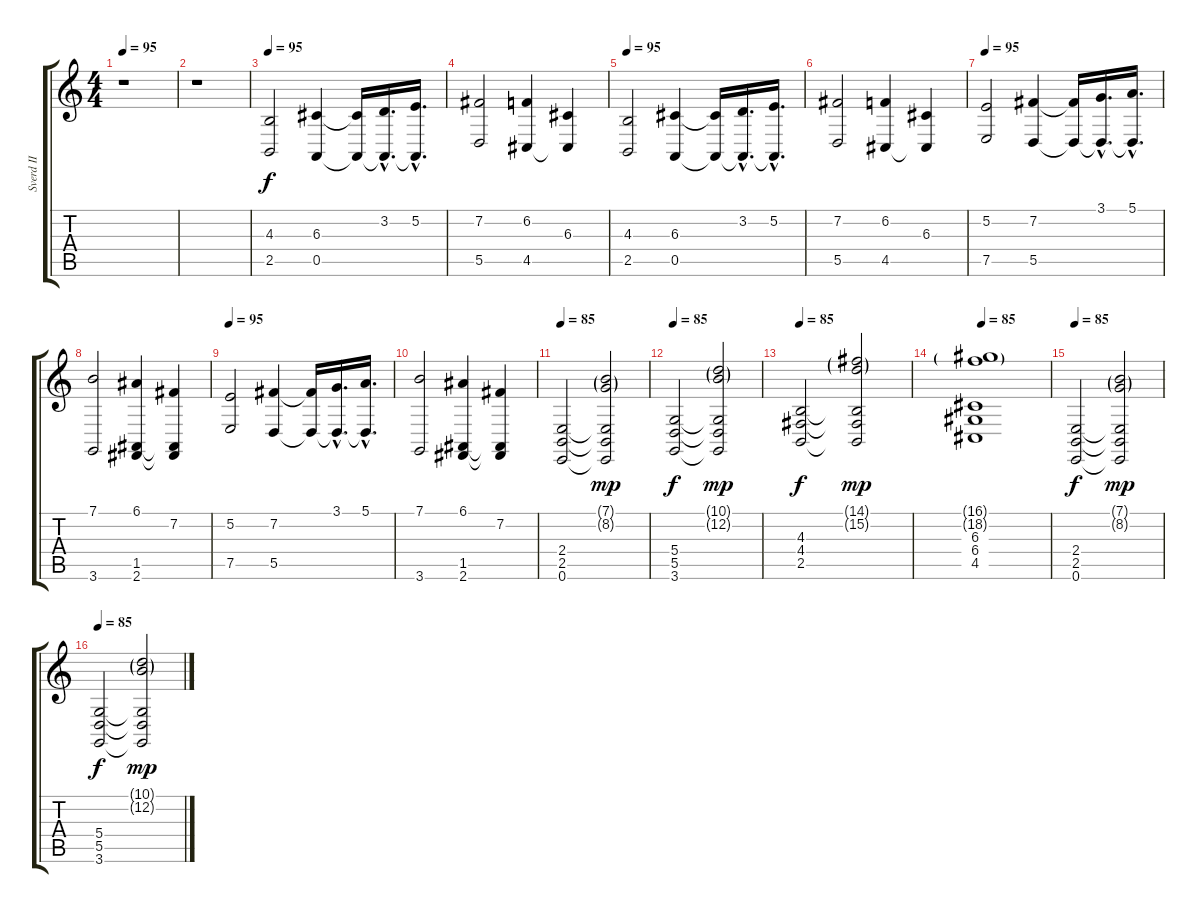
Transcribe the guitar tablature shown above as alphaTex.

\track ("Sverd II" "Sverd II") {instrument stringensemble1}
\staff {score tabs}
\tuning (E4 B3 G3 D3 A2 E2) {hide}
\ts (4 4)
\tempo 95
\tempo 100
\tempo 95
\clef g2
\ks c
r.1{dy f instrument stringensemble1} |
r.1 |
\tempo 95
(4.3 2.5).2 (6.3 0.5).4 (6.3{t} 0.5{t}).16 (3.2{hac} 0.5{hac t}).16{d} (5.2{hac} 0.5{hac t}).16{d} |
(7.2 5.5).2 (6.2 4.5).4 (6.3 4.5{t}).4 |
\tempo 95
(4.3 2.5).2 (6.3 0.5).4 (6.3{t} 0.5{t}).16 (3.2{hac} 0.5{hac t}).16{d} (5.2{hac} 0.5{hac t}).16{d} |
(7.2 5.5).2 (6.2 4.5).4 (6.3 4.5{t}).4 |
\tempo 95
(5.2 7.5).2 (7.2 5.5).4 (7.2{t} 5.5{t}).16 (3.1{hac} 5.5{hac t}).16{d} (5.1{hac} 5.5{hac t}).16{d} |
(7.1 3.6).2 (6.1 1.5 2.6).4 (7.2 1.5{t} 2.6{t}).4 |
\tempo 95
(5.2 7.5).2 (7.2 5.5).4 (7.2{t} 5.5{t}).16 (3.1{hac} 5.5{hac t}).16{d} (5.1{hac} 5.5{hac t}).16{d} |
(7.1 3.6).2 (6.1 1.5 2.6).4 (7.2 1.5{t} 2.6{t}).4 |
\tempo 85
(2.4 2.5 0.6).2{volume 12} (7.1{g} 8.2{g} 2.4{t} 2.5{t} 0.6{t}).2{dy mp} |
\tempo 85
(5.4 5.5 3.6).2{dy f} (10.1{g} 12.2{g} 5.4{t} 5.5{t} 3.6{t}).2{dy mp} |
\tempo 85
(4.3 4.4 2.5).2{dy f} (14.1{g} 15.2{g} 4.3{t} 4.4{t} 2.5{t}).2{dy mp} |
\tempo 85
(16.1{g} 18.2{g} 6.3 6.4 4.5).1 |
\tempo 85
(2.4 2.5 0.6).2{dy f volume 12} (7.1{g} 8.2{g} 2.4{t} 2.5{t} 0.6{t}).2{dy mp} |
\tempo 85
(5.4 5.5 3.6).2{dy f} (10.1{g} 12.2{g} 5.4{t} 5.5{t} 3.6{t}).2{dy mp}
